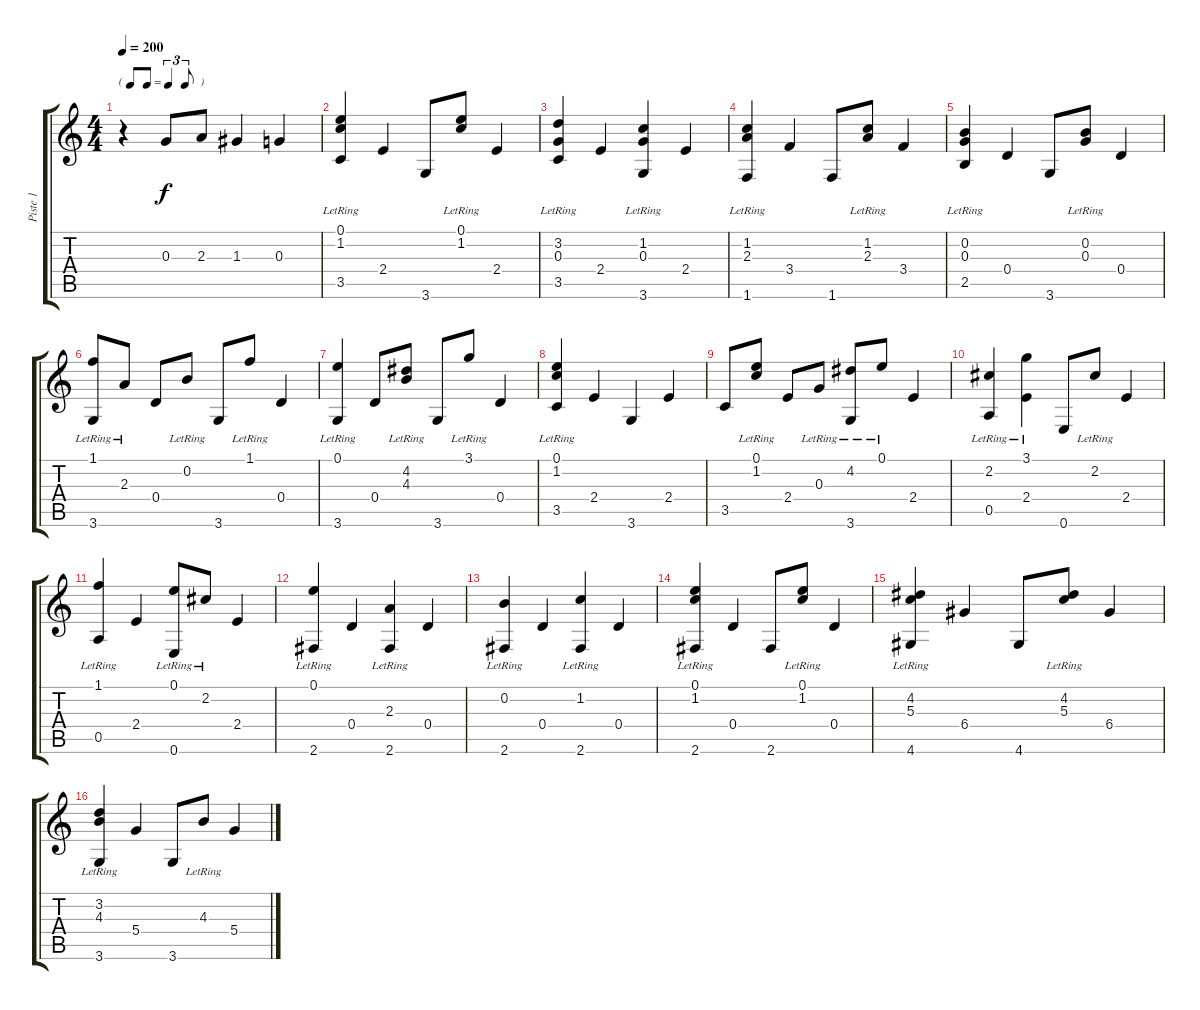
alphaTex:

\track ("Piste 1" "Piste 1") {instrument acousticguitarnylon}
\staff {score tabs}
\tuning (E4 B3 G3 D3 A2 E2) {hide}
\ts (4 4)
\tf triplet8th
\tempo 200
\clef g2
\ks c
r.4{dy f instrument acousticguitarnylon} 0.3.8 2.3.8 1.3.4 0.3.4 |
(0.1{lr} 1.2{lr} 3.5).4 2.4.4 3.6.8 (0.1{lr} 1.2{lr}).8 2.4.4 |
(3.2{lr} 0.3{lr} 3.5).4 2.4.4 (1.2{lr} 0.3{lr} 3.6).4 2.4.4 |
(1.2{lr} 2.3{lr} 1.6).4 3.4.4 1.6.8 (1.2{lr} 2.3{lr}).8 3.4.4 |
(0.2{lr} 0.3{lr} 2.5).4 0.4.4 3.6.8 (0.2{lr} 0.3{lr}).8 0.4.4 |
(1.1{lr} 3.6).8 2.3{lr}.8 0.4.8 0.2{lr}.8 3.6.8 1.1{lr}.8 0.4.4 |
(0.1{lr} 3.6).4 0.4.8 (4.2{lr} 4.3{lr}).8 3.6.8 3.1{lr}.8 0.4.4 |
(0.1{lr} 1.2{lr} 3.5).4 2.4.4 3.6.4 2.4.4 |
3.5.8 (0.1{lr} 1.2{lr}).8 2.4.8 0.3{lr}.8 (4.2{lr} 3.6).8 0.1{lr}.8 2.4.4 |
(2.2{lr} 0.5).4 (3.1{lr} 2.4).4 0.6.8 2.2{lr}.8 2.4.4 |
(1.1{lr} 0.5).4 2.4.4 (0.1{lr} 0.6).8 2.2{lr}.8 2.4.4 |
(0.1{lr} 2.6).4 0.4.4 (2.3{lr} 2.6).4 0.4.4 |
(0.2{lr} 2.6).4 0.4.4 (1.2{lr} 2.6).4 0.4.4 |
(0.1{lr} 1.2{lr} 2.6).4 0.4.4 2.6.8 (0.1{lr} 1.2{lr}).8 0.4.4 |
(4.2{lr} 5.3{lr} 4.6).4 6.4.4 4.6.8 (4.2{lr} 5.3{lr}).8 6.4.4 |
(3.2{lr} 4.3{lr} 3.6).4 5.4.4 3.6.8 4.3{lr}.8 5.4.4
